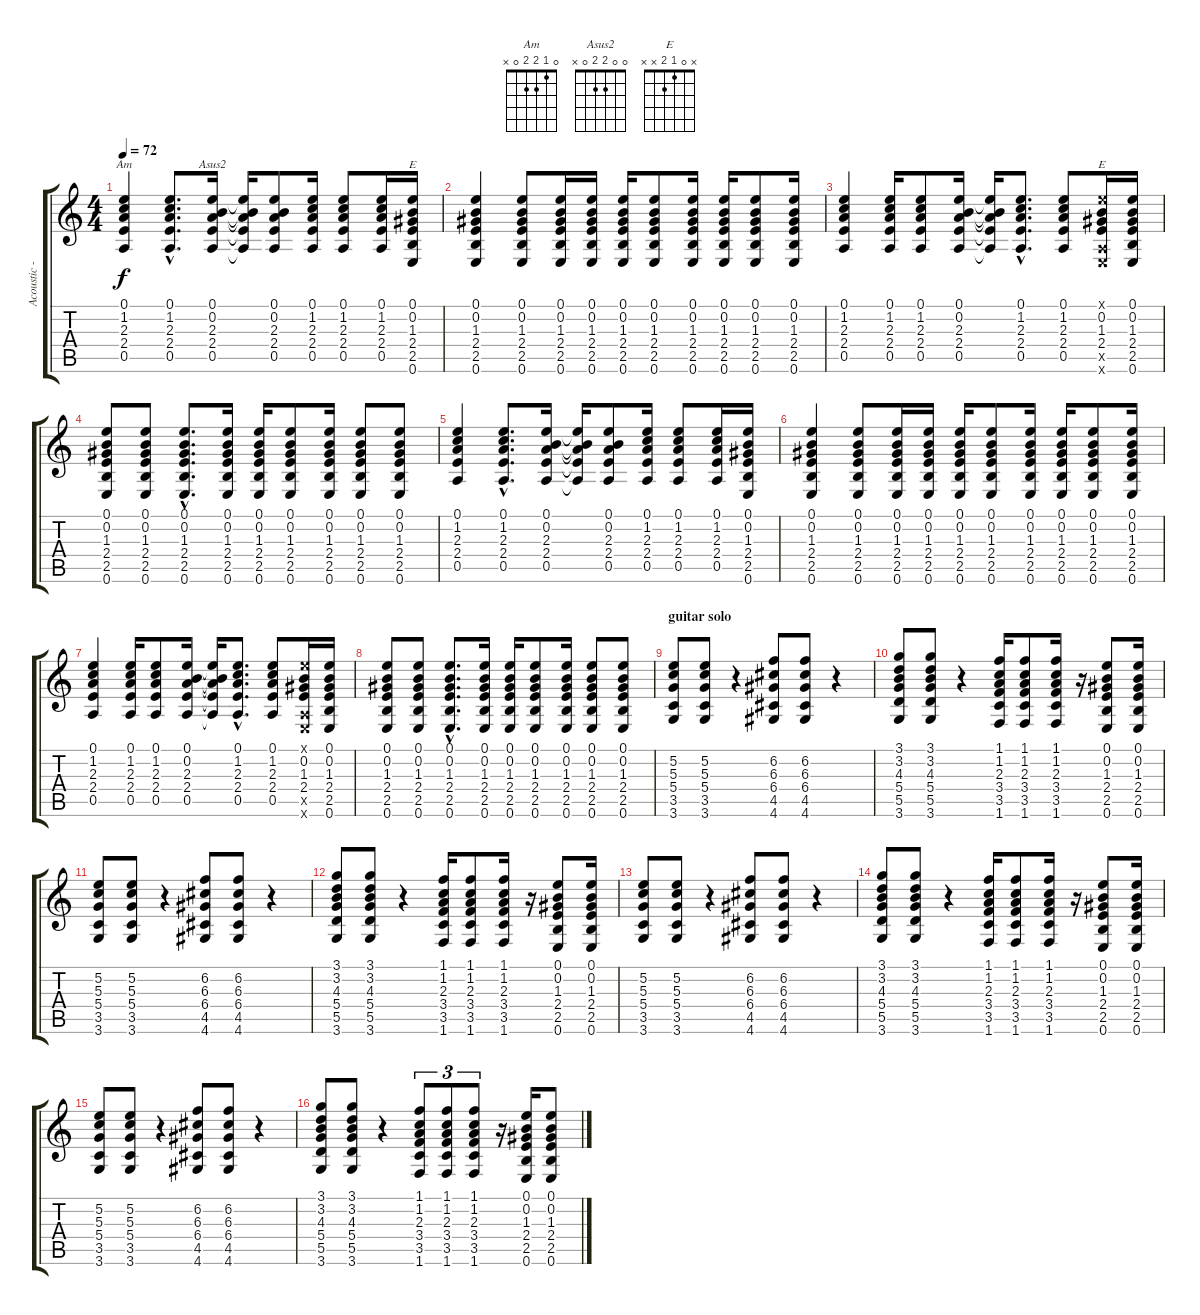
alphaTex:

\track ("Acoustic - Everlast" "Acoustic -") {instrument acousticguitarsteel}
\staff {score tabs}
\tuning (E4 B3 G3 D3 A2 E2) {hide}
\chord ("Am" 0 1 2 2 0 x)
\chord ("Asus2" 0 0 2 2 0 x)
\chord ("E" 0 0 1 2 2 0)
\chord ("E" x 0 1 2 x x)
\ts (4 4)
\tempo 72
\clef g2
\ks c
(0.1 1.2 2.3 2.4 0.5).4{ch "Am" dy f} (0.1{hac} 1.2{hac} 2.3{hac} 2.4{hac} 0.5{hac}).8{d} (0.1 0.2 2.3 2.4 0.5).16{ch "Asus2"} (0.1{t} 0.2{t} 2.3{t} 2.4{t} 0.5{t}).16 (0.1 0.2 2.3 2.4 0.5).8 (0.1 1.2 2.3 2.4 0.5).16 (0.1 1.2 2.3 2.4 0.5).8 (0.1 1.2 2.3 2.4 0.5).16 (0.1 0.2 1.3 2.4 2.5 0.6).16{ch "E"} |
(0.1 0.2 1.3 2.4 2.5 0.6).4 (0.1 0.2 1.3 2.4 2.5 0.6).8 (0.1 0.2 1.3 2.4 2.5 0.6).16 (0.1 0.2 1.3 2.4 2.5 0.6).16 (0.1 0.2 1.3 2.4 2.5 0.6).16 (0.1 0.2 1.3 2.4 2.5 0.6).8 (0.1 0.2 1.3 2.4 2.5 0.6).16 (0.1 0.2 1.3 2.4 2.5 0.6).16 (0.1 0.2 1.3 2.4 2.5 0.6).8 (0.1 0.2 1.3 2.4 2.5 0.6).16 |
(0.1 1.2 2.3 2.4 0.5).4 (0.1 1.2 2.3 2.4 0.5).16 (0.1 1.2 2.3 2.4 0.5).8 (0.1 0.2 2.3 2.4 0.5).16 (0.1{t} 0.2{t} 2.3{t} 2.4{t} 0.5{t}).16 (0.1{hac} 1.2{hac} 2.3{hac} 2.4{hac} 0.5{hac}).8{d} (0.1 1.2 2.3 2.4 0.5).8 (0.1{x} 0.2 1.3 2.4 0.5{x} 0.6{x}).16{ch "E"} (0.1 0.2 1.3 2.4 2.5 0.6).16 |
(0.1 0.2 1.3 2.4 2.5 0.6).8 (0.1 0.2 1.3 2.4 2.5 0.6).8 (0.1{hac} 0.2{hac} 1.3{hac} 2.4{hac} 2.5{hac} 0.6{hac}).8{d} (0.1 0.2 1.3 2.4 2.5 0.6).16 (0.1 0.2 1.3 2.4 2.5 0.6).16 (0.1 0.2 1.3 2.4 2.5 0.6).8 (0.1 0.2 1.3 2.4 2.5 0.6).16 (0.1 0.2 1.3 2.4 2.5 0.6).8 (0.1 0.2 1.3 2.4 2.5 0.6).8 |
(0.1 1.2 2.3 2.4 0.5).4 (0.1{hac} 1.2{hac} 2.3{hac} 2.4{hac} 0.5{hac}).8{d} (0.1 0.2 2.3 2.4 0.5).16 (0.1{t} 0.2{t} 2.3{t} 2.4{t} 0.5{t}).16 (0.1 0.2 2.3 2.4 0.5).8 (0.1 1.2 2.3 2.4 0.5).16 (0.1 1.2 2.3 2.4 0.5).8 (0.1 1.2 2.3 2.4 0.5).16 (0.1 0.2 1.3 2.4 2.5 0.6).16 |
(0.1 0.2 1.3 2.4 2.5 0.6).4 (0.1 0.2 1.3 2.4 2.5 0.6).8 (0.1 0.2 1.3 2.4 2.5 0.6).16 (0.1 0.2 1.3 2.4 2.5 0.6).16 (0.1 0.2 1.3 2.4 2.5 0.6).16 (0.1 0.2 1.3 2.4 2.5 0.6).8 (0.1 0.2 1.3 2.4 2.5 0.6).16 (0.1 0.2 1.3 2.4 2.5 0.6).16 (0.1 0.2 1.3 2.4 2.5 0.6).8 (0.1 0.2 1.3 2.4 2.5 0.6).16 |
(0.1 1.2 2.3 2.4 0.5).4 (0.1 1.2 2.3 2.4 0.5).16 (0.1 1.2 2.3 2.4 0.5).8 (0.1 0.2 2.3 2.4 0.5).16 (0.1{t} 0.2{t} 2.3{t} 2.4{t} 0.5{t}).16 (0.1{hac} 1.2{hac} 2.3{hac} 2.4{hac} 0.5{hac}).8{d} (0.1 1.2 2.3 2.4 0.5).8 (0.1{x} 0.2 1.3 2.4 0.5{x} 0.6{x}).16 (0.1 0.2 1.3 2.4 2.5 0.6).16 |
(0.1 0.2 1.3 2.4 2.5 0.6).8 (0.1 0.2 1.3 2.4 2.5 0.6).8 (0.1{hac} 0.2{hac} 1.3{hac} 2.4{hac} 2.5{hac} 0.6{hac}).8{d} (0.1 0.2 1.3 2.4 2.5 0.6).16 (0.1 0.2 1.3 2.4 2.5 0.6).16 (0.1 0.2 1.3 2.4 2.5 0.6).8 (0.1 0.2 1.3 2.4 2.5 0.6).16 (0.1 0.2 1.3 2.4 2.5 0.6).8 (0.1 0.2 1.3 2.4 2.5 0.6).8 |
\section ("" "guitar solo")
(5.2 5.3 5.4 3.5 3.6).8 (5.2 5.3 5.4 3.5 3.6).8 r.4 (6.2 6.3 6.4 4.5 4.6).8 (6.2 6.3 6.4 4.5 4.6).8 r.4 |
(3.1 3.2 4.3 5.4 5.5 3.6).8 (3.1 3.2 4.3 5.4 5.5 3.6).8 r.4 (1.1 1.2 2.3 3.4 3.5 1.6).16 (1.1 1.2 2.3 3.4 3.5 1.6).8 (1.1 1.2 2.3 3.4 3.5 1.6).16 r.16 (0.1 0.2 1.3 2.4 2.5 0.6).8 (0.1 0.2 1.3 2.4 2.5 0.6).16 |
(5.2 5.3 5.4 3.5 3.6).8 (5.2 5.3 5.4 3.5 3.6).8 r.4 (6.2 6.3 6.4 4.5 4.6).8 (6.2 6.3 6.4 4.5 4.6).8 r.4 |
(3.1 3.2 4.3 5.4 5.5 3.6).8 (3.1 3.2 4.3 5.4 5.5 3.6).8 r.4 (1.1 1.2 2.3 3.4 3.5 1.6).16 (1.1 1.2 2.3 3.4 3.5 1.6).8 (1.1 1.2 2.3 3.4 3.5 1.6).16 r.16 (0.1 0.2 1.3 2.4 2.5 0.6).8 (0.1 0.2 1.3 2.4 2.5 0.6).16 |
(5.2 5.3 5.4 3.5 3.6).8 (5.2 5.3 5.4 3.5 3.6).8 r.4 (6.2 6.3 6.4 4.5 4.6).8 (6.2 6.3 6.4 4.5 4.6).8 r.4 |
(3.1 3.2 4.3 5.4 5.5 3.6).8 (3.1 3.2 4.3 5.4 5.5 3.6).8 r.4 (1.1 1.2 2.3 3.4 3.5 1.6).16 (1.1 1.2 2.3 3.4 3.5 1.6).8 (1.1 1.2 2.3 3.4 3.5 1.6).16 r.16 (0.1 0.2 1.3 2.4 2.5 0.6).8 (0.1 0.2 1.3 2.4 2.5 0.6).16 |
(5.2 5.3 5.4 3.5 3.6).8 (5.2 5.3 5.4 3.5 3.6).8 r.4 (6.2 6.3 6.4 4.5 4.6).8 (6.2 6.3 6.4 4.5 4.6).8 r.4 |
(3.1 3.2 4.3 5.4 5.5 3.6).8 (3.1 3.2 4.3 5.4 5.5 3.6).8 r.4 (1.1 1.2 2.3 3.4 3.5 1.6).8{tu (3 2)} (1.1 1.2 2.3 3.4 3.5 1.6).8{tu (3 2)} (1.1 1.2 2.3 3.4 3.5 1.6).8{tu (3 2)} r.16 (0.1 0.2 1.3 2.4 2.5 0.6).16 (0.1 0.2 1.3 2.4 2.5 0.6).8
